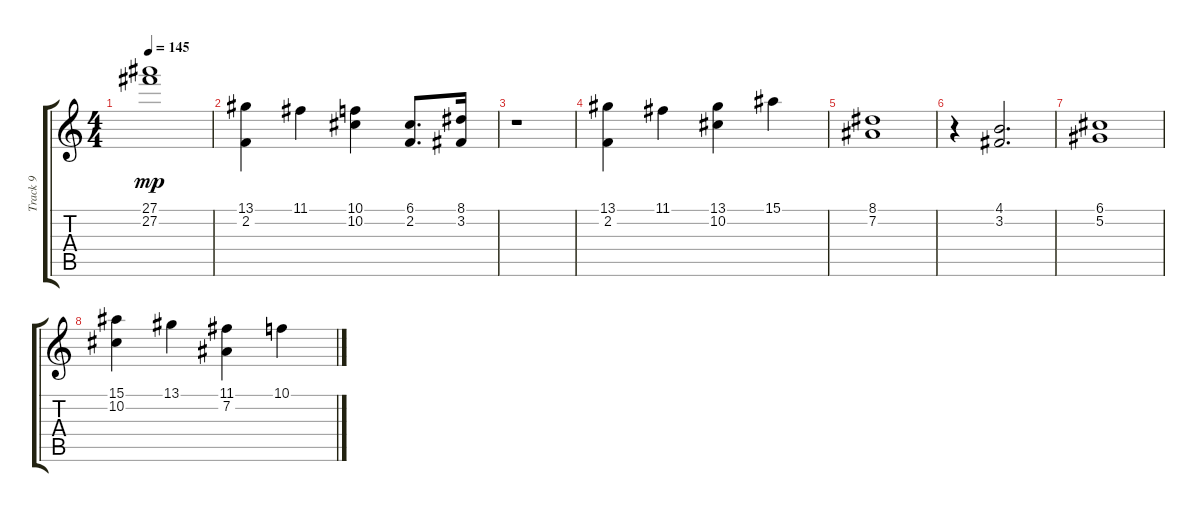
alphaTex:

\track ("Track 9" "Track 9") {instrument electricpiano1}
\staff {score tabs}
\tuning (G4 Eb4 B2 G3 Eb3 B2) {hide}
\ts (4 4)
\tempo 145
\clef g2
\ks c
(27.1 27.2).1{dy mp} |
(13.1 2.2).4 11.1.4 (10.1 10.2).4 (6.1 2.2).8{d} (8.1 3.2).16 |
r.1 |
(13.1 2.2).4 11.1.4 (13.1 10.2).4 15.1.4 |
(8.1 7.2).1 |
r.4 (4.1 3.2).2{d} |
(6.1 5.2).1 |
(15.1 10.2).4 13.1.4 (11.1 7.2).4 10.1.4
